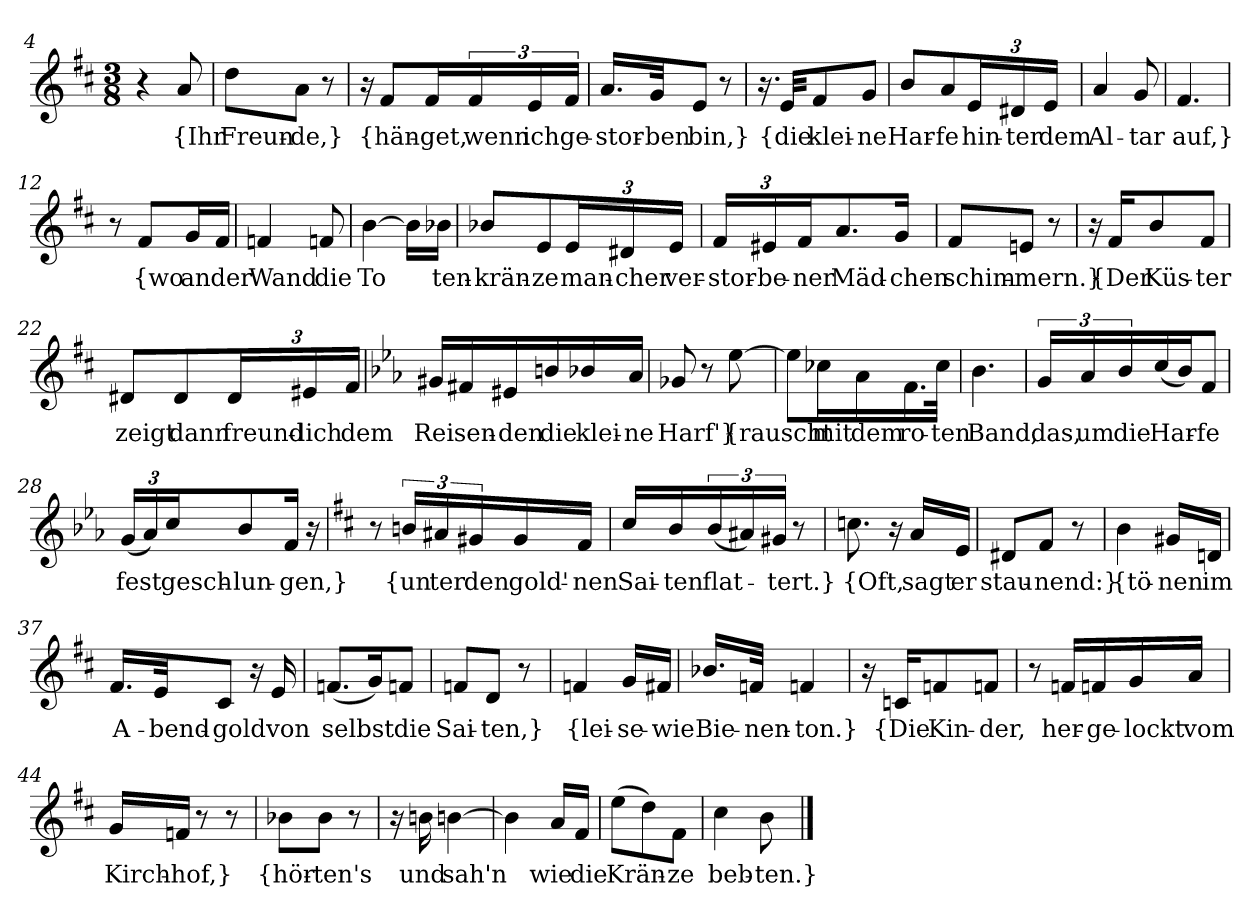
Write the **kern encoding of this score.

**kern	**text
*part1	*part1
*staff1	*staff1
*clefG2	*
*k[f#c#]	*
*M3/8	*
=4	=4
4r	.
8a	{Ihr
=5	=5
8dd\L	Freun-
8a\J	-de,}
8r	.
=6	=6
16r	.
8f#/L	{hän-
16f#/L	-get,
24f#/	wenn
24e/	ich
24f#/JJ	ge-
=7	=7
16.a/LL	-stor-
32g/Jk	-ben
8e/J	bin,}
8r	.
=8	=8
16.r	.
32e/KKL	{die
8f#/	klei-
8g/J	-ne
=9	=9
8b/L	Har-
8a/	-fe
24e/L	hin-
24d#X/	-ter
24e/JJ	dem
=10	=10
4a	Al-
8g	-tar
=11	=11
4.f#	auf,}
=12	=12
8r	.
8f#/L	{wo
16g/L	an
16f#/JJ	der
=13	=13
4fn	Wand
8fn	die
=14	=14
[4b	To
16b\LL]	.
16b-X\JJ	-ten-
=15	=15
8b-X/L	-krän-
8e/	-ze
24e/L	man-
24d#X/	-cher
24e/JJ	ver-
=16	=16
24f#/LL	-stor-
24e#X/	-be-
24f#/J	-ner
8.a/	Mäd-
16g/Jk	-chen
=17	=17
8f#/L	schim-
8en/J	-mern.}
8r	.
=21	=21
16r	.
16f#/KL	{Der
8b/	Küs-
8f#/J	-ter
=22	=22
8d#X/L	zeigt
8d#/	dann
24d#/L	freund-
24e#X/	-lich
24f#/JJ	dem
=23	=23
*k[b-e-a-]	*
16g#X/LL	Rei
16f#X/	-sen-
16e#X/	-den
16bn/	die
16b-X/	klei-
16a-/JJ	-ne
=24	=24
8g-X	Harf'}
8r	.
[8ee-	{rauscht
=25	=25
8ee-\L]	.
16cc-X\L	mit
16a-\	dem
16.f\	ro-
32cc-\JJk	-ten
=26	=26
4.b-	Band,
=27	=27
24g/LL	das,
24a-/	um
24b-/	die
(16cc/	Har-
16b-/J)	.
8f/J	-fe
=28	=28
(24g/LL	fest
24a-/)	.
24cc/J	gesch-
8b-/	-lun-
16f/Jk	-gen,}
16r	.
=29	=29
*k[f#c#]	*
8r	.
24bn/LL	{un
24a#X/	-ter
24g#X/	den
16g#/	gold'-
16f#/JJ	-nen
=30	=30
16cc#/LL	Sai-
16b/	-ten
(24b/	flat-
24a#X/)	.
24g#X/JJ	-tert.}
8r	.
=34	=34
8.ccn	{Oft,
16r	.
16a/LL	sagt
16e/JJ	er
=35	=35
8d#X/L	stau-
8f#/J	-nend:}
8r	.
=36	=36
4b	{tö-
16g#X/LL	-nen
16dn/JJ	im
=37	=37
16.f#/LL	A-
32e/Jk	-bend-
8c#/J	-gold
16r	.
16e	von
=38	=38
(8.fn/L	selbst
16g/K)	.
8fn/J	die
=39	=39
8fn/L	Sai-
8d/J	-ten,}
8r	.
=40	=40
4fn	{lei-
16g/LL	-se-
16f#X/JJ	wie
=41	=41
16.b-X/LL	Bie-
32fn/JJk	-nen-
4fn	-ton.}
=42	=42
16r	.
16cn/KL	{Die
8fn/	Kin-
8fn/J	-der,
=43	=43
8r	.
16fn/LL	her-
16fn/	-ge-
16g/	-lockt
16a/JJ	vom
=44	=44
16g/LL	Kirch-
16fn/JJ	-hof,}
8r	.
8r	.
=45	=45
8b-X\L	{hör-
8b-\J	-ten's
8r	.
=46	=46
16r	.
16bn	und
[4bn	sah'n
=47	=47
4bn]	.
16a/LL	wie
16f#/JJ	die
=48	=48
(8ee\L	Krän-
8dd\)	.
8f#\J	-ze
=49	=49
4cc#	beb-
8b	-ten.}
==	==
*-	*-
